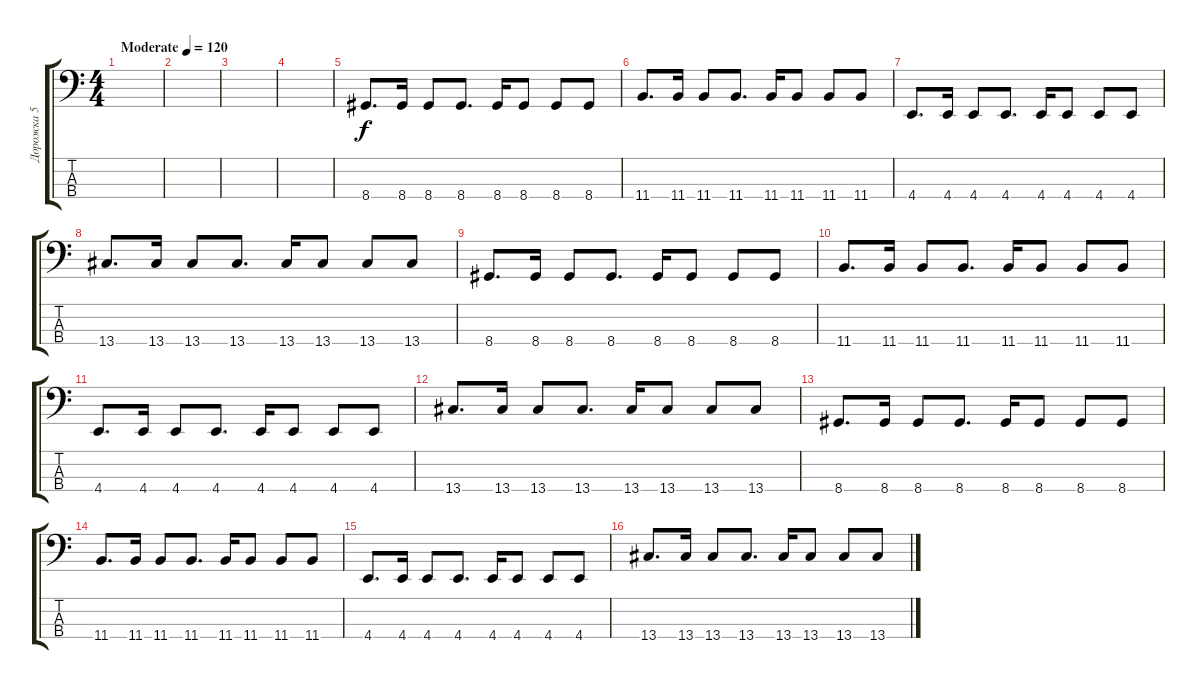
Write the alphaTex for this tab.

\track ("Дорожка 5" "Дорожка 5") {instrument electricbassfinger}
\staff {score tabs}
\tuning (G2 C2 G1 C1) {hide}
\ts (4 4)
\tempo (120 "Moderate")
\clef f4
\ks c
|
|
|
|
8.4.8{d} 8.4.16 8.4.8 8.4.8{d} 8.4.16 8.4.8 8.4.8 8.4.8 |
11.4.8{d} 11.4.16 11.4.8 11.4.8{d} 11.4.16 11.4.8 11.4.8 11.4.8 |
4.4.8{d} 4.4.16 4.4.8 4.4.8{d} 4.4.16 4.4.8 4.4.8 4.4.8 |
13.4.8{d} 13.4.16 13.4.8 13.4.8{d} 13.4.16 13.4.8 13.4.8 13.4.8 |
8.4.8{d} 8.4.16 8.4.8 8.4.8{d} 8.4.16 8.4.8 8.4.8 8.4.8 |
11.4.8{d} 11.4.16 11.4.8 11.4.8{d} 11.4.16 11.4.8 11.4.8 11.4.8 |
4.4.8{d} 4.4.16 4.4.8 4.4.8{d} 4.4.16 4.4.8 4.4.8 4.4.8 |
13.4.8{d} 13.4.16 13.4.8 13.4.8{d} 13.4.16 13.4.8 13.4.8 13.4.8 |
8.4.8{d} 8.4.16 8.4.8 8.4.8{d} 8.4.16 8.4.8 8.4.8 8.4.8 |
11.4.8{d} 11.4.16 11.4.8 11.4.8{d} 11.4.16 11.4.8 11.4.8 11.4.8 |
4.4.8{d} 4.4.16 4.4.8 4.4.8{d} 4.4.16 4.4.8 4.4.8 4.4.8 |
13.4.8{d} 13.4.16 13.4.8 13.4.8{d} 13.4.16 13.4.8 13.4.8 13.4.8
